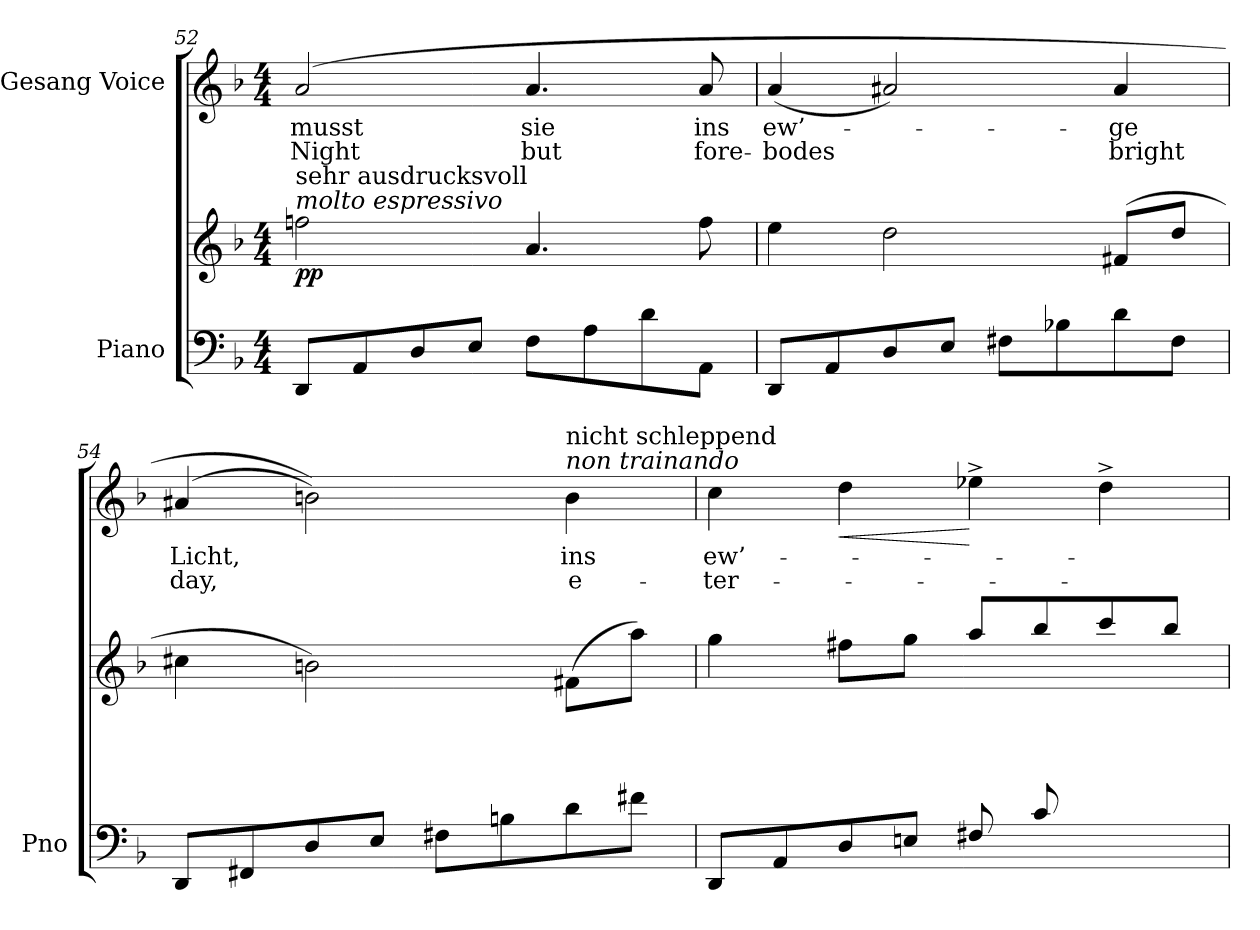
**kern	**kern	**dynam	**kern	**text	**text	**dynam
*part2	*part2	*part2	*part1	*part1	*part1	*part1
*staff3	*staff2	*staff2/3	*staff1	*staff1	*staff1	*staff1
*I"Piano	*	*	*I"Gesang Voice	*	*	*
*I'Pno	*	*	*	*	*	*
!!LO:PB:g=z
*clefF4	*clefG2	*	*clefG2	*	*	*
*k[b-]	*k[b-]	*	*k[b-]	*	*	*
*M4/4	*M4/4	*	*M4/4	*	*	*
=52	=52	=52	=52	=52	=52	=52
!	!LO:TX:a:i:t=molto espressivo	!	!	!	!	!
!	!LO:TX:a:t=sehr ausdrucksvoll	!	!	!	!	!
!	!	!LO:DY:b	!	!LO:LY:b	!LO:LY:b	!
8DD/L	2ffn\	pp	(>2a/	musst	Night	.
8AA/	.	.	.	.	.	.
8D/	.	.	.	.	.	.
8E/J	.	.	.	.	.	.
!	!	!	!	!LO:LY:b	!LO:LY:b	!
8F\L	4.a/	.	4.a/	sie	but	.
8A\	.	.	.	.	.	.
8d\	.	.	.	.	.	.
!	!	!	!	!LO:LY:b	!LO:LY:b	!
8AA\J	8ff\	.	8a/	ins	fore-	.
=53	=53	=53	=53	=53	=53	=53
!	!	!	!	!LO:LY:b	!LO:LY:b	!
8DD/L	4ee\	.	(<4a/	ew’-	-bodes	.
8AA/	.	.	.	.	.	.
8D/	2dd\	.	2a#X/)	.	.	.
8E/J	.	.	.	.	.	.
8F#X\L	.	.	.	.	.	.
8B-X\	.	.	.	.	.	.
!	!	!	!	!LO:LY:b	!LO:LY:b	!
8d\	(>8f#X/L	.	4a#/	-ge	bright	.
8F#\J	8dd/J	.	.	.	.	.
=54	=54	=54	=54	=54	=54	=54
!	!	!	!	!LO:LY:b	!LO:LY:b	!
8DD/L	4cc#X\	.	(>4a#X/	Licht,	day,	.
8FF#X/	.	.	.	.	.	.
8D/	2bn\)	.	2bn\))	.	.	.
8E/J	.	.	.	.	.	.
8F#X\L	.	.	.	.	.	.
8Bn\	.	.	.	.	.	.
!	!	!	!LO:TX:a:i:t=non trainando	!	!	!
!	!	!	!LO:TX:a:t=nicht schleppend	!	!	!
!	!	!	!	!LO:LY:b	!LO:LY:b	!
8d\	(>8f#X\L	.	4b\	ins	e-	.
8f#X\J	8aa\J)	.	.	.	.	.
=55	=55	=55	=55	=55	=55	=55
*	*^	*	*	*	*	*
!	!	!	!	!	!LO:LY:b	!LO:LY:b	!
8DD/L	4gg\	2.ryy	.	4cc\	ew’-	-ter-	.
8AA/	.	.	.	.	.	.	.
!	!	!	!	!	!	!	!LO:HP:b
8D/	8ff#X\L	.	.	4dd\	.	.	<
8En/J	8gg\J	.	.	.	.	.	.
8F#X/L	8aa/L	.	.	4ee-X^\	.	.	[
8c/	8bb-/	.	.	.	.	.	.
4ryy	8ccc/	8e-X\	.	4dd^\	.	.	.
.	8bb-/J	8cc\J	.	.	.	.	.
*	*v	*v	*	*	*	*	*
=	=	=	=	=	=	=
*-	*-	*-	*-	*-	*-	*-
